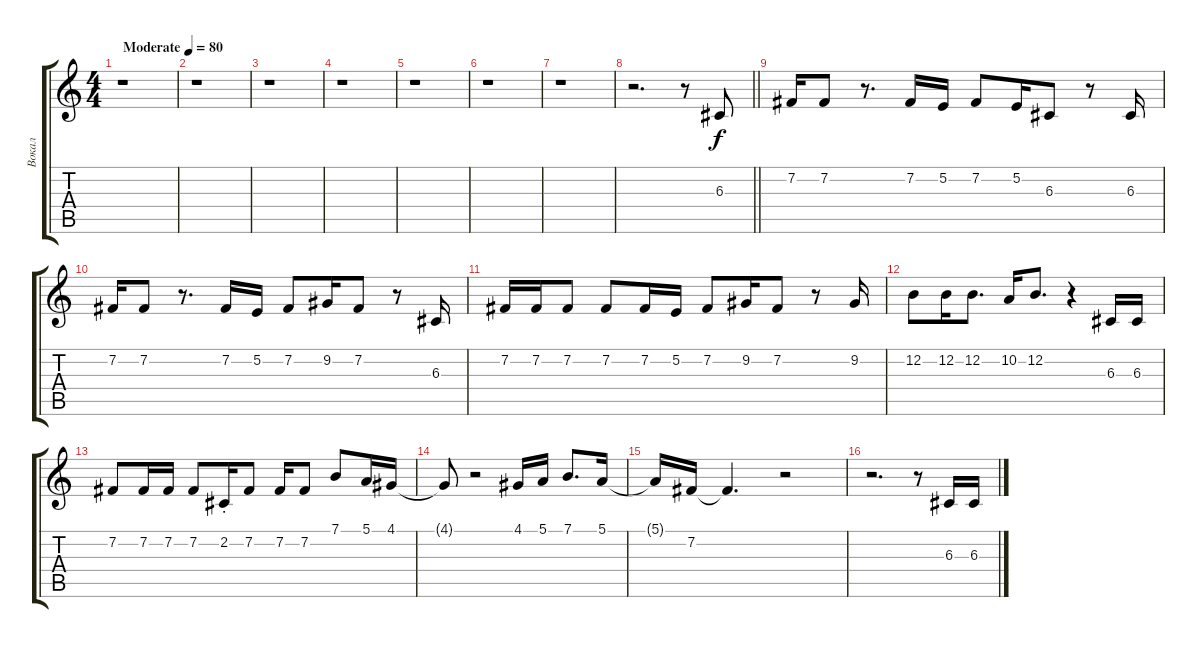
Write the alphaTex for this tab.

\track ("Вокал" "Вокал") {instrument oboe}
\staff {score tabs}
\tuning (E4 B3 G3 D3 A2 E2) {hide}
\ts (4 4)
\tempo (80 "Moderate")
\clef g2
\ks c
r.1{dy f instrument oboe} |
r.1 |
r.1 |
r.1 |
r.1 |
r.1 |
r.1 |
\barLineRight lightlight
r.2{d} r.8 6.3.8 |
7.2.16 7.2.8 r.8{d} 7.2.16 5.2.16 7.2.8 5.2.16 6.3.8 r.8 6.3.16 |
7.2.16 7.2.8 r.8{d} 7.2.16 5.2.16 7.2.8 9.2.16 7.2.8 r.8 6.3.16 |
7.2.16 7.2.16 7.2.8 7.2.8 7.2.16 5.2.16 7.2.8 9.2.16 7.2.8 r.8 9.2.16 |
12.2.8 12.2.16 12.2.8{d} 10.2.16 12.2.8{d} r.4 6.3.16 6.3.16 |
7.2.8 7.2.16 7.2.16 7.2.8 2.2{st}.16 7.2.8 7.2.16 7.2.8 7.1.8 5.1.16 4.1.16 |
4.1{t}.8 r.2 4.1.16 5.1.16 7.1.8{d} 5.1.16 |
5.1{t}.16 7.2.16 7.2{t}.4{d} r.2 |
r.2{d} r.8 6.3.16 6.3.16
